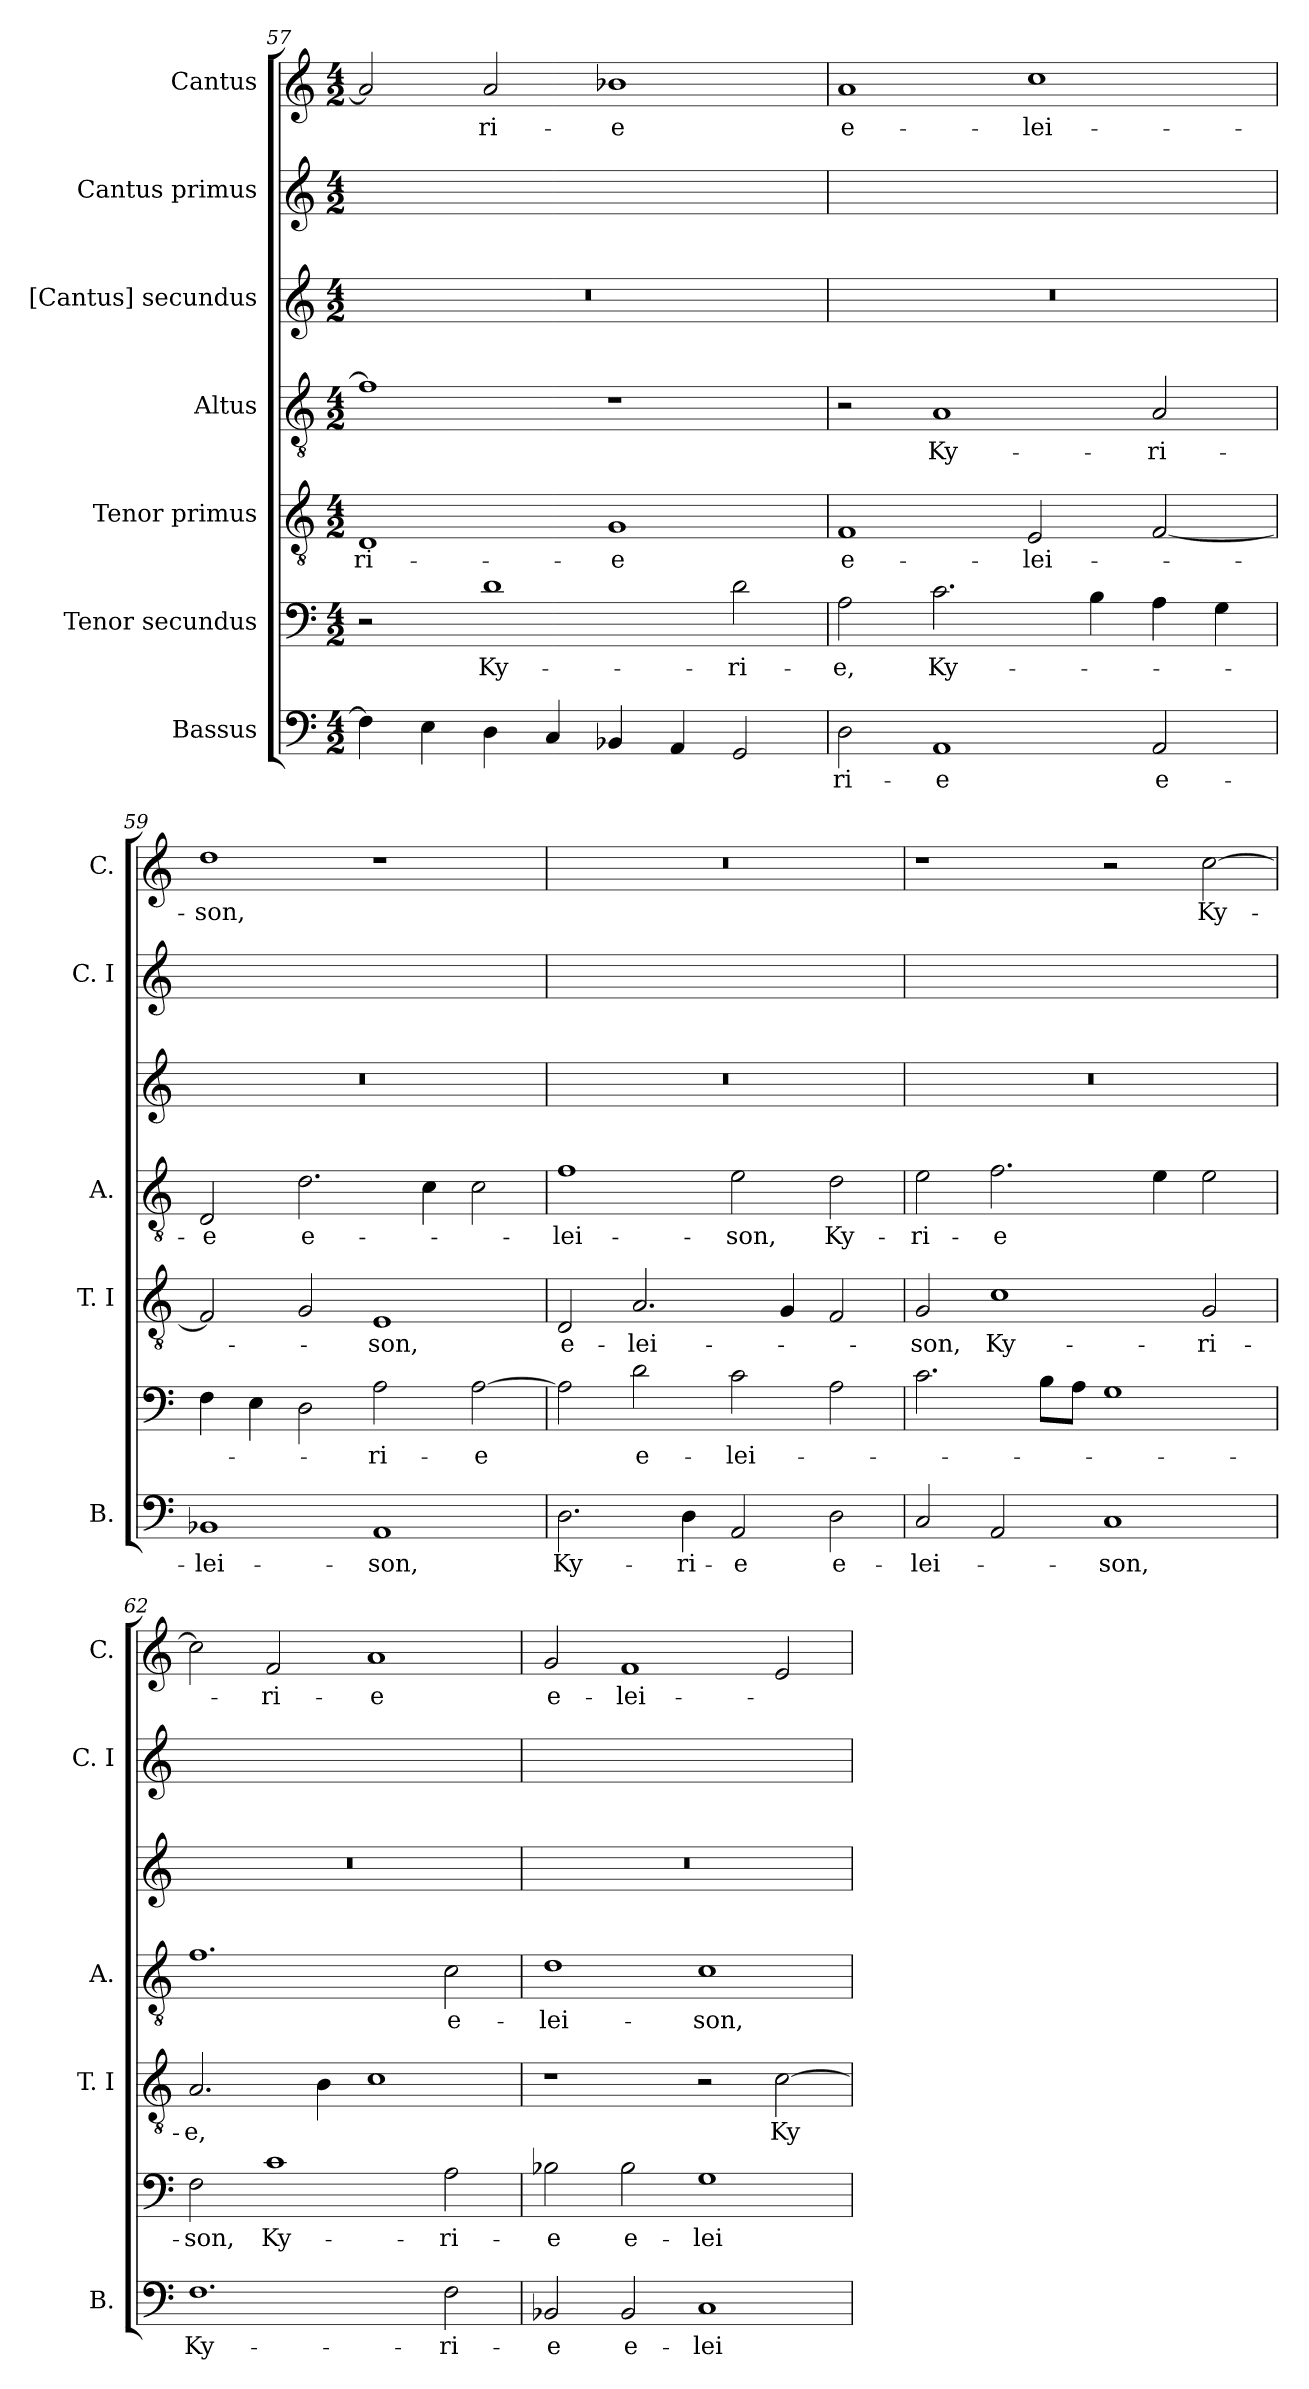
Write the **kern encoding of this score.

**kern	**text	**kern	**text	**kern	**text	**kern	**text	**kern	**kern	**kern	**text
*part7	*part7	*part6	*part6	*part5	*part5	*part4	*part4	*part3	*part2	*part1	*part1
*staff7	*staff7	*staff6	*staff6	*staff5	*staff5	*staff4	*staff4	*staff3	*staff2	*staff1	*staff1
*I"Bassus	*	*I"Tenor secundus	*	*I"Tenor primus	*	*I"Altus	*	*I"[Cantus] secundus	*I"Cantus primus	*I"Cantus	*
*I'B.	*	*	*	*I'T. I	*	*I'A.	*	*	*I'C. I	*I'C.	*
!!LO:LB:g=z
*clefF4	*	*clefF4	*	*clefGv2	*	*clefGv2	*	*clefG2	*clefG2	*clefG2	*
*	*	*	*	*ITrd7c12	*	*ITrd7c12	*	*	*	*	*
*k[]	*	*k[]	*	*k[]	*	*k[]	*	*k[]	*k[]	*k[]	*
*C:	*	*C:	*	*C:	*	*C:	*	*C:	*C:	*C:	*
*M4/2	*	*M4/2	*	*M4/2	*	*M4/2	*	*M4/2	*M4/2	*M4/2	*
=57	=57	=57	=57	=57	=57	=57	=57	=57	=57	=57	=57
!	!	!	!	!	!LO:LY:b:color=#000000	!	!	!LO:N:vis=1	!LO:N:vis=1	!	!
4Fi\]	.	2r	.	1DDi	-ri-	1Fi]	.	0r	0ryy	2ai/]	.
4Ei\	.	.	.	.	.	.	.	.	.	.	.
!	!	!	!LO:LY:b:color=#000000	!	!	!	!	!	!	!	!
!	!	!	!	!	!	!	!	!	!	!	!LO:LY:b:color=#000000
4Di\	.	1di	Ky-	.	.	.	.	.	.	2ai/	-ri-
4Ci/	.	.	.	.	.	.	.	.	.	.	.
!	!	!	!	!	!LO:LY:b:color=#000000	!	!	!	!	!	!
!	!	!	!	!	!	!	!	!	!	!	!LO:LY:b:color=#000000
4BB-Xi/	.	.	.	1GGi	-e	1r	.	.	.	1b-Xi	-e
4AAi/	.	.	.	.	.	.	.	.	.	.	.
!	!	!	!LO:LY:b:color=#000000	!	!	!	!	!	!	!	!
2GGi/	.	2di\	-ri-	.	.	.	.	.	.	.	.
=58	=58	=58	=58	=58	=58	=58	=58	=58	=58	=58	=58
!	!LO:LY:b:color=#000000	!	!	!	!	!	!	!	!	!	!
!	!	!	!LO:LY:b:color=#000000	!	!	!	!	!	!	!	!
!	!	!	!	!	!LO:LY:b:color=#000000	!	!	!LO:N:vis=1	!LO:N:vis=1	!	!
!	!	!	!	!	!	!	!	!	!	!	!LO:LY:b:color=#000000
2Di\	-ri-	2Ai\	-e,	1FFi	e-	2r	.	0r	0ryy	1ai	e-
!	!LO:LY:b:color=#000000	!	!	!	!	!	!	!	!	!	!
!	!	!	!LO:LY:b:color=#000000	!	!	!	!	!	!	!	!
!	!	!	!	!	!	!	!LO:LY:b:color=#000000	!	!	!	!
1AAi	-e	2.ci\	Ky-	.	.	1AAi	Ky-	.	.	.	.
!	!	!	!	!	!LO:LY:b:color=#000000	!	!	!	!	!	!
!	!	!	!	!	!	!	!	!	!	!	!LO:LY:b:color=#000000
.	.	.	.	2EEi/	-lei-	.	.	.	.	1cci	-lei-
.	.	4Bi\	.	.	.	.	.	.	.	.	.
!	!LO:LY:b:color=#000000	!	!	!	!	!	!	!	!	!	!
!	!	!	!	!	!	!	!LO:LY:b:color=#000000	!	!	!	!
2AAi/	e-	4Ai\	.	[2FFi/	.	2AAi/	-ri-	.	.	.	.
.	.	4Gi\	.	.	.	.	.	.	.	.	.
=59	=59	=59	=59	=59	=59	=59	=59	=59	=59	=59	=59
!	!LO:LY:b:color=#000000	!	!	!	!	!	!	!	!	!	!
!	!	!	!	!	!	!	!LO:LY:b:color=#000000	!LO:N:vis=1	!LO:N:vis=1	!	!
!	!	!	!	!	!	!	!	!	!	!	!LO:LY:b:color=#000000
1BB-Xi	-lei-	4Fi\	.	2FFi/]	.	2DDi/	-e	0r	0ryy	1ddi	-son,
.	.	4Ei\	.	.	.	.	.	.	.	.	.
!	!	!	!	!	!	!	!LO:LY:b:color=#000000	!	!	!	!
.	.	2Di\	.	2GGi/	.	2.Di\	e-	.	.	.	.
!	!LO:LY:b:color=#000000	!	!	!	!	!	!	!	!	!	!
!	!	!	!LO:LY:b:color=#000000	!	!	!	!	!	!	!	!
!	!	!	!	!	!LO:LY:b:color=#000000	!	!	!	!	!	!
1AAi	-son,	2Ai\	-ri-	1EEi	-son,	.	.	.	.	1r	.
.	.	.	.	.	.	4Ci\	.	.	.	.	.
!	!	!	!LO:LY:b:color=#000000	!	!	!	!	!	!	!	!
.	.	[2Ai\	-e	.	.	2Ci\	.	.	.	.	.
=60	=60	=60	=60	=60	=60	=60	=60	=60	=60	=60	=60
!	!LO:LY:b:color=#000000	!	!	!	!	!	!	!	!	!	!
!	!	!	!	!	!LO:LY:b:color=#000000	!	!	!	!	!	!
!	!	!	!	!	!	!	!LO:LY:b:color=#000000	!LO:N:vis=1	!LO:N:vis=1	!LO:N:vis=1	!
2.Di\	Ky-	2Ai\]	.	2DDi/	e-	1Fi	-lei-	0r	0ryy	0r	.
!	!	!	!LO:LY:b:color=#000000	!	!	!	!	!	!	!	!
!	!	!	!	!	!LO:LY:b:color=#000000	!	!	!	!	!	!
.	.	2di\	e-	2.AAi/	-lei-	.	.	.	.	.	.
!	!LO:LY:b:color=#000000	!	!	!	!	!	!	!	!	!	!
4Di\	-ri-	.	.	.	.	.	.	.	.	.	.
!	!LO:LY:b:color=#000000	!	!	!	!	!	!	!	!	!	!
!	!	!	!LO:LY:b:color=#000000	!	!	!	!	!	!	!	!
!	!	!	!	!	!	!	!LO:LY:b:color=#000000	!	!	!	!
2AAi/	-e	2ci\	-lei-	.	.	2Ei\	-son,	.	.	.	.
.	.	.	.	4GGi/	.	.	.	.	.	.	.
!	!LO:LY:b:color=#000000	!	!	!	!	!	!	!	!	!	!
!	!	!	!	!	!	!	!LO:LY:b:color=#000000	!	!	!	!
2Di\	e-	2Ai\	.	2FFi/	.	2Di\	Ky-	.	.	.	.
=61	=61	=61	=61	=61	=61	=61	=61	=61	=61	=61	=61
!	!LO:LY:b:color=#000000	!	!	!	!	!	!	!	!	!	!
!	!	!	!	!	!LO:LY:b:color=#000000	!	!	!	!	!	!
!	!	!	!	!	!	!	!LO:LY:b:color=#000000	!LO:N:vis=1	!LO:N:vis=1	!	!
2Ci/	-lei-	2.ci\	.	2GGi/	-son,	2Ei\	-ri-	0r	0ryy	1r	.
!	!	!	!	!	!LO:LY:b:color=#000000	!	!	!	!	!	!
!	!	!	!	!	!	!	!LO:LY:b:color=#000000	!	!	!	!
2AAi/	.	.	.	1Ci	Ky-	2.Fi\	-e	.	.	.	.
.	.	8Bi\L	.	.	.	.	.	.	.	.	.
.	.	8Ai\J	.	.	.	.	.	.	.	.	.
!	!LO:LY:b:color=#000000	!	!	!	!	!	!	!	!	!	!
1Ci	-son,	1Gi	.	.	.	.	.	.	.	2r	.
.	.	.	.	.	.	4Ei\	.	.	.	.	.
!	!	!	!	!	!LO:LY:b:color=#000000	!	!	!	!	!	!
!	!	!	!	!	!	!	!	!	!	!	!LO:LY:b:color=#000000
.	.	.	.	2GGi/	-ri-	2Ei\	.	.	.	[2cci\	Ky-
!!LO:PB:g=z
=62	=62	=62	=62	=62	=62	=62	=62	=62	=62	=62	=62
!	!LO:LY:b:color=#000000	!	!	!	!	!	!	!	!	!	!
!	!	!	!LO:LY:b:color=#000000	!	!	!	!	!	!	!	!
!	!	!	!	!	!LO:LY:b:color=#000000	!	!	!LO:N:vis=1	!LO:N:vis=1	!	!
1.Fi	Ky-	2Fi\	-son,	2.AAi/	-e,	1.Fi	.	0r	0ryy	2cci\]	.
!	!	!	!LO:LY:b:color=#000000	!	!	!	!	!	!	!	!
!	!	!	!	!	!	!	!	!	!	!	!LO:LY:b:color=#000000
.	.	1ci	Ky-	.	.	.	.	.	.	2fi/	-ri-
.	.	.	.	4BBi\	.	.	.	.	.	.	.
!	!	!	!	!	!	!	!	!	!	!	!LO:LY:b:color=#000000
.	.	.	.	1Ci	.	.	.	.	.	1ai	-e
!	!LO:LY:b:color=#000000	!	!	!	!	!	!	!	!	!	!
!	!	!	!LO:LY:b:color=#000000	!	!	!	!	!	!	!	!
!	!	!	!	!	!	!	!LO:LY:b:color=#000000	!	!	!	!
2Fi\	-ri-	2Ai\	-ri-	.	.	2Ci\	e-	.	.	.	.
=63	=63	=63	=63	=63	=63	=63	=63	=63	=63	=63	=63
!	!LO:LY:b:color=#000000	!	!	!	!	!	!	!	!	!	!
!	!	!	!LO:LY:b:color=#000000	!	!	!	!	!	!	!	!
!	!	!	!	!	!	!	!LO:LY:b:color=#000000	!LO:N:vis=1	!LO:N:vis=1	!	!
!	!	!	!	!	!	!	!	!	!	!	!LO:LY:b:color=#000000
2BB-Xi/	-e	2B-Xi\	-e	1r	.	1Di	-lei-	0r	0ryy	2gi/	e-
!	!LO:LY:b:color=#000000	!	!	!	!	!	!	!	!	!	!
!	!	!	!LO:LY:b:color=#000000	!	!	!	!	!	!	!	!
!	!	!	!	!	!	!	!	!	!	!	!LO:LY:b:color=#000000
2BB-i/	e-	2B-i\	e-	.	.	.	.	.	.	1fi	-lei-
!	!LO:LY:b:color=#000000	!	!	!	!	!	!	!	!	!	!
!	!	!	!LO:LY:b:color=#000000	!	!	!	!	!	!	!	!
!	!	!	!	!	!	!	!LO:LY:b:color=#000000	!	!	!	!
1Ci	-lei-	1Gi	-lei-	2r	.	1Ci	-son,	.	.	.	.
!	!	!	!	!	!LO:LY:b:color=#000000	!	!	!	!	!	!
.	.	.	.	[2Ci\	Ky-	.	.	.	.	2ei/	.
=	=	=	=	=	=	=	=	=	=	=	=
*-	*-	*-	*-	*-	*-	*-	*-	*-	*-	*-	*-
